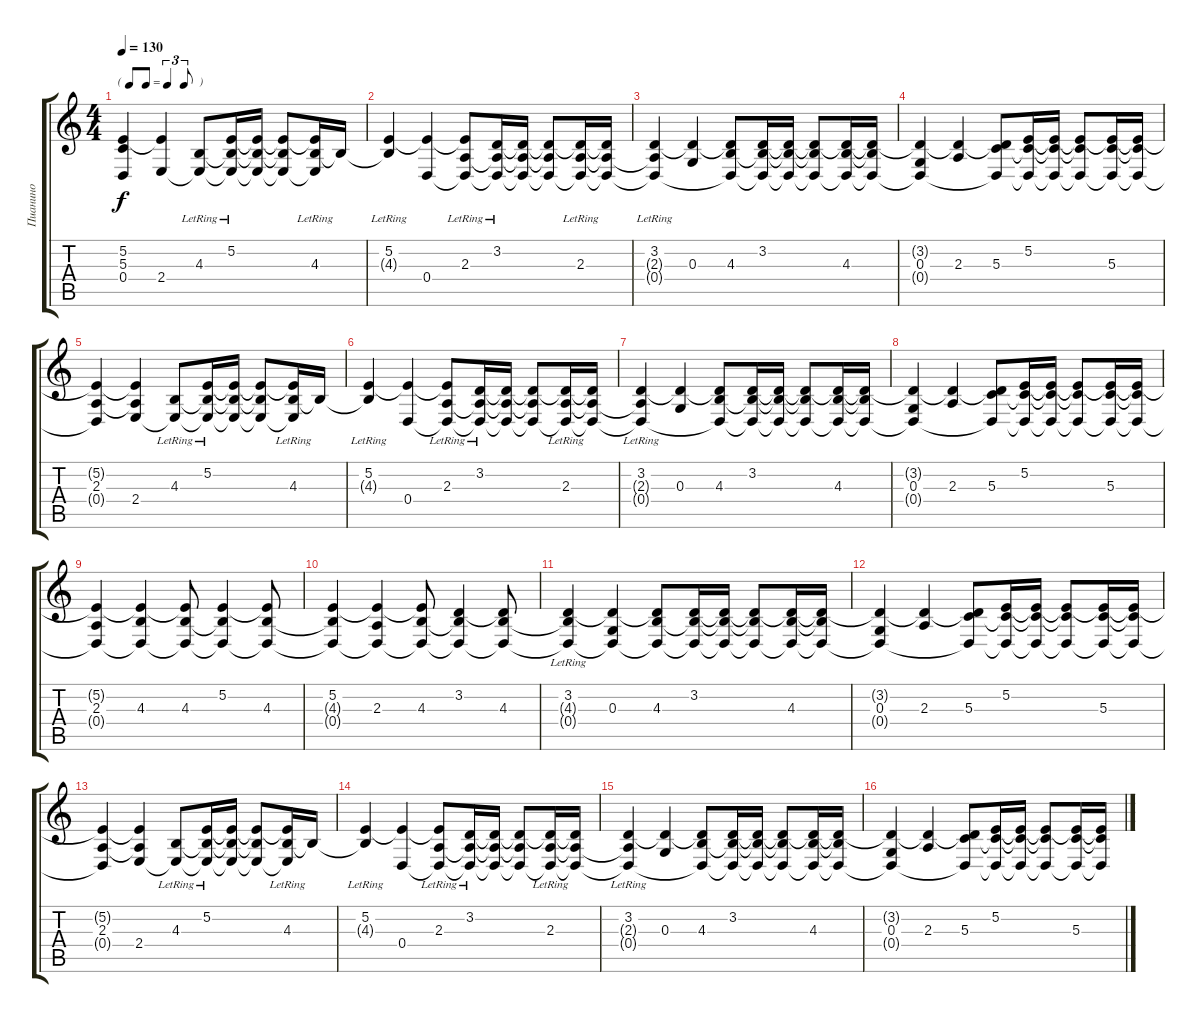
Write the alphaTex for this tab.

\track ("Пианино" "Пианино") {instrument acousticgrandpiano}
\staff {score tabs}
\tuning (E4 B3 G3 D3 A2 D2) {hide}
\ts (4 4)
\tf triplet8th
\tempo 130
\clef g2
\ks c
(5.2{t} 5.3{t} 0.4{t}).4{dy f} (5.2{t} 2.4).4 (4.3{lr} 2.4{t}).8 (5.2{lr} 4.3{t} 2.4{t}).16 (5.2{t} 4.3{t} 2.4{t}).16 (5.2{t} 4.3{t} 2.4{t}).8 (5.2{t} 4.3{lr} 2.4{t}).16 4.3{t}.16 |
(5.2{lr} 4.3{t}).4 (5.2{t} 0.4).4 (5.2{t} 2.3{lr} 0.4{t}).8 (3.2{lr} 2.3{t} 0.4{t}).16 (3.2{t} 2.3{t} 0.4{t}).16 (3.2{t} 2.3{t} 0.4{t}).8 (3.2{t} 2.3{lr} 0.4{t}).16 (3.2{t} 2.3{t} 0.4{t}).16 |
(3.2{lr} 2.3{t} 0.4{t}).4 (3.2{t} 0.3).4 (3.2{t} 4.3 0.4{t}).8 (3.2 4.3{t} 0.4{t}).16 (3.2{t} 4.3{t} 0.4{t}).16 (3.2{t} 4.3{t} 0.4{t}).8 (3.2{t} 4.3 0.4{t}).16 (3.2{t} 4.3{t} 0.4{t}).16 |
(3.2{t} 0.3 0.4{t}).4 (3.2{t} 2.3).4 (3.2{t} 5.3 0.4{t}).8 (5.2 5.3{t} 0.4{t}).16 (5.2{t} 5.3{t} 0.4{t}).16 (5.2{t} 5.3{t} 0.4{t}).8 (5.2{t} 5.3 0.4{t}).16 (5.2{t} 5.3{t} 0.4{t}).16 |
(5.2{t} 2.3 0.4{t}).4 (5.2{t} 2.3{t} 2.4).4 (4.3{lr} 2.4{t}).8 (5.2{lr} 4.3{t} 2.4{t}).16 (5.2{t} 4.3{t} 2.4{t}).16 (5.2{t} 4.3{t} 2.4{t}).8 (5.2{t} 4.3{lr} 2.4{t}).16 4.3{t}.16 |
(5.2{lr} 4.3{t}).4 (5.2{t} 0.4).4 (5.2{t} 2.3{lr} 0.4{t}).8 (3.2{lr} 2.3{t} 0.4{t}).16 (3.2{t} 2.3{t} 0.4{t}).16 (3.2{t} 2.3{t} 0.4{t}).8 (3.2{t} 2.3{lr} 0.4{t}).16 (3.2{t} 2.3{t} 0.4{t}).16 |
(3.2{lr} 2.3{t} 0.4{t}).4 (3.2{t} 0.3).4 (3.2{t} 4.3 0.4{t}).8 (3.2 4.3{t} 0.4{t}).16 (3.2{t} 4.3{t} 0.4{t}).16 (3.2{t} 4.3{t} 0.4{t}).8 (3.2{t} 4.3 0.4{t}).16 (3.2{t} 4.3{t} 0.4{t}).16 |
(3.2{t} 0.3 0.4{t}).4 (3.2{t} 2.3).4 (3.2{t} 5.3 0.4{t}).8 (5.2 5.3{t} 0.4{t}).16 (5.2{t} 5.3{t} 0.4{t}).16 (5.2{t} 5.3{t} 0.4{t}).8 (5.2{t} 5.3 0.4{t}).16 (5.2{t} 5.3{t} 0.4{t}).16 |
(5.2{t} 2.3 0.4{t}).4 (5.2{t} 4.3 0.4{t}).4 (5.2{t} 4.3 0.4{t}).8 (5.2 4.3{t} 0.4{t}).4 (5.2{t} 4.3 0.4{t}).8 |
(5.2 4.3{t} 0.4{t}).4 (5.2{t} 2.3 0.4{t}).4 (5.2{t} 4.3 0.4{t}).8 (3.2 4.3{t} 0.4{t}).4 (3.2{t} 4.3 0.4{t}).8 |
(3.2{lr} 4.3{t} 0.4{t}).4 (3.2{t} 0.3 0.4{t}).4 (3.2{t} 4.3 0.4{t}).8 (3.2 4.3{t} 0.4{t}).16 (3.2{t} 4.3{t} 0.4{t}).16 (3.2{t} 4.3{t} 0.4{t}).8 (3.2{t} 4.3 0.4{t}).16 (3.2{t} 4.3{t} 0.4{t}).16 |
(3.2{t} 0.3 0.4{t}).4 (3.2{t} 2.3).4 (3.2{t} 5.3 0.4{t}).8 (5.2 5.3{t} 0.4{t}).16 (5.2{t} 5.3{t} 0.4{t}).16 (5.2{t} 5.3{t} 0.4{t}).8 (5.2{t} 5.3 0.4{t}).16 (5.2{t} 5.3{t} 0.4{t}).16 |
(5.2{t} 2.3 0.4{t}).4 (5.2{t} 2.3{t} 2.4).4 (4.3{lr} 2.4{t}).8 (5.2{lr} 4.3{t} 2.4{t}).16 (5.2{t} 4.3{t} 2.4{t}).16 (5.2{t} 4.3{t} 2.4{t}).8 (5.2{t} 4.3{lr} 2.4{t}).16 4.3{t}.16 |
(5.2{lr} 4.3{t}).4 (5.2{t} 0.4).4 (5.2{t} 2.3{lr} 0.4{t}).8 (3.2{lr} 2.3{t} 0.4{t}).16 (3.2{t} 2.3{t} 0.4{t}).16 (3.2{t} 2.3{t} 0.4{t}).8 (3.2{t} 2.3{lr} 0.4{t}).16 (3.2{t} 2.3{t} 0.4{t}).16 |
(3.2{lr} 2.3{t} 0.4{t}).4 (3.2{t} 0.3).4 (3.2{t} 4.3 0.4{t}).8 (3.2 4.3{t} 0.4{t}).16 (3.2{t} 4.3{t} 0.4{t}).16 (3.2{t} 4.3{t} 0.4{t}).8 (3.2{t} 4.3 0.4{t}).16 (3.2{t} 4.3{t} 0.4{t}).16 |
(3.2{t} 0.3 0.4{t}).4 (3.2{t} 2.3).4 (3.2{t} 5.3 0.4{t}).8 (5.2 5.3{t} 0.4{t}).16 (5.2{t} 5.3{t} 0.4{t}).16 (5.2{t} 5.3{t} 0.4{t}).8 (5.2{t} 5.3 0.4{t}).16 (5.2{t} 5.3{t} 0.4{t}).16
